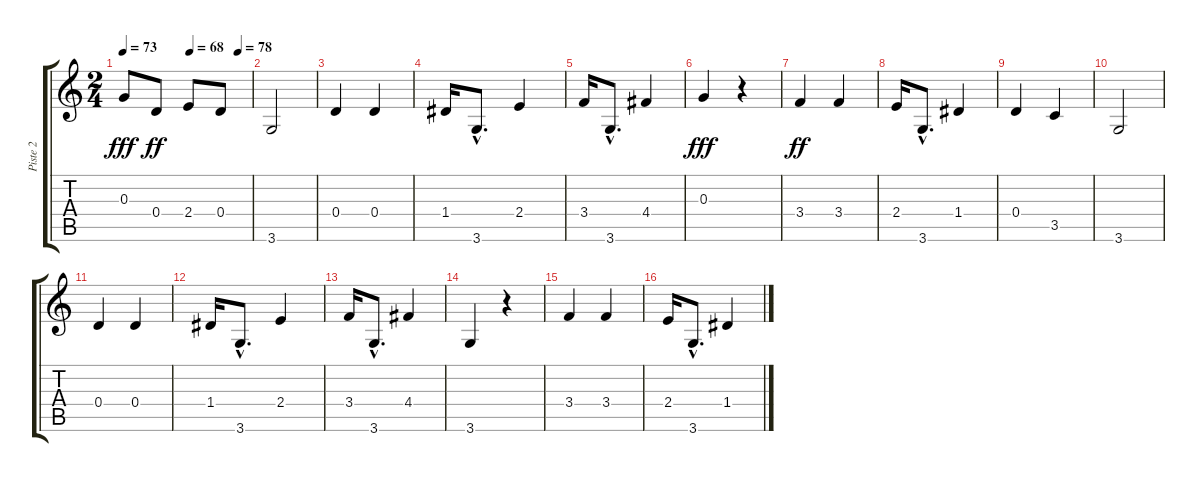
\track ("Piste 2" "Piste 2") {instrument acousticguitarnylon}
\staff {score tabs}
\tuning (E4 B3 G3 D3 A2 E2) {hide}
\ts (2 4)
\tempo 73
\tempo (68 0.5208333333333334)
\tempo (78 0.8958333333333334)
\clef g2
\ks c
0.3.8{dy fff} 0.4.8{dy ff} 2.4.8 0.4.8 |
3.6.2 |
0.4.4 0.4.4 |
1.4.16 3.6{hac}.8{d} 2.4.4 |
3.4.16 3.6{hac}.8{d} 4.4.4 |
0.3.4{dy fff} r.4 |
3.4.4{dy ff} 3.4.4 |
2.4.16 3.6{hac}.8{d} 1.4.4 |
0.4.4 3.5.4 |
3.6.2 |
0.4.4 0.4.4 |
1.4.16 3.6{hac}.8{d} 2.4.4 |
3.4.16 3.6{hac}.8{d} 4.4.4 |
3.6.4 r.4 |
3.4.4 3.4.4 |
2.4.16 3.6{hac}.8{d} 1.4.4
